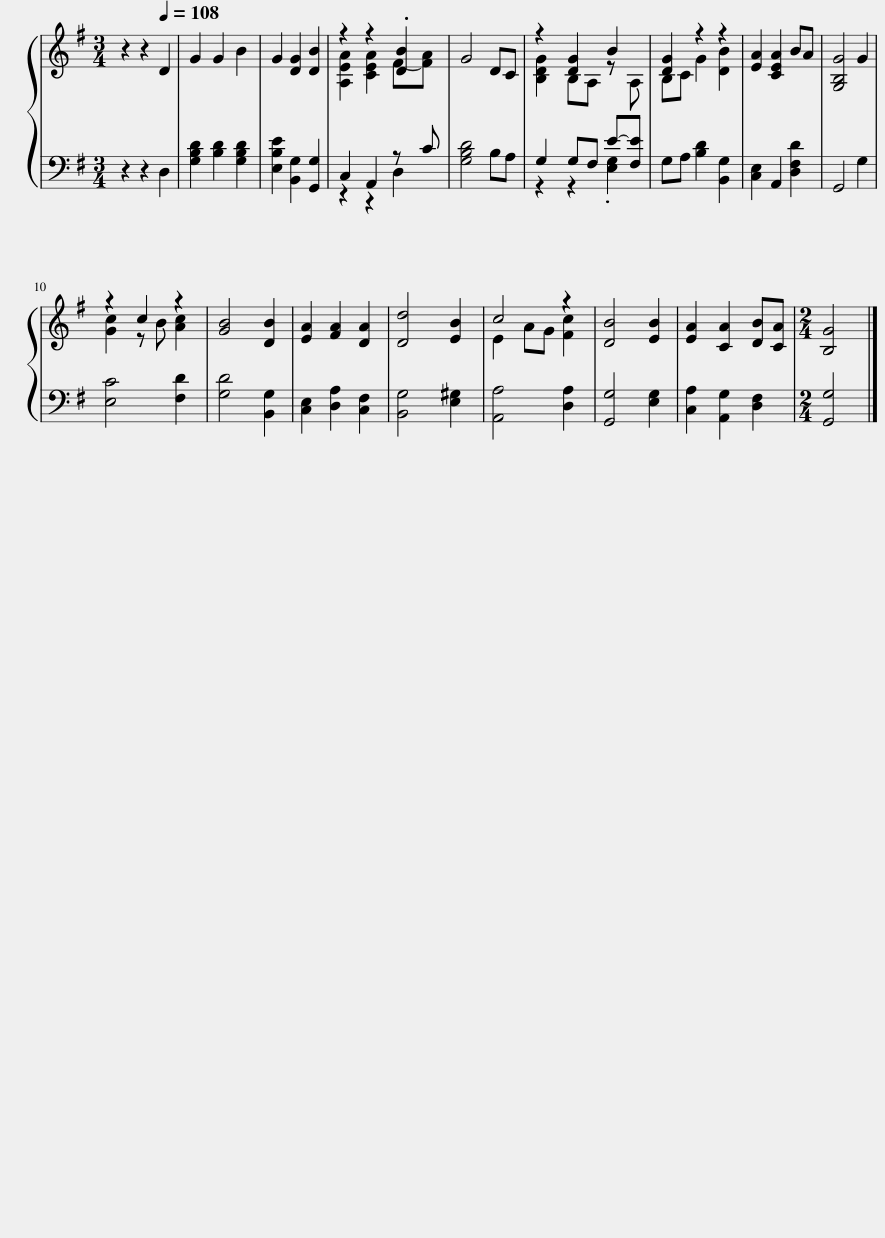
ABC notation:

X:1
%%score { ( 1 3 ) | ( 2 4 ) }
L:1/8
M:3/4
I:linebreak $
K:G
V:1 treble
V:3 treble
V:2 bass
V:4 bass
V:1
 z2 z2[Q:1/4=108] D2 | G2 G2 B2 | G2 [DG]2 [DB]2 | z2 z2 .[DB]2 | G4 DC | %5
 z2 [DG]2 B2 | [DG]2 z2 z2 | [EA]2 [CEA]2 BA | [G,B,G]4 G2 |$ z2 c2 z2 | %10
 [GB]4 [DB]2 | [EA]2 [FA]2 [DA]2 | [Dd]4 [EB]2 | c4 z2 | [DB]4 [EB]2 | %15
 [EA]2 [CA]2 [DB][CA] |[M:2/4] [B,G]4 |] %17
V:2
 z2 z2 D,2 | [G,B,D]2 [B,D]2 [G,B,D]2 | [E,B,E]2 [B,,G,]2 [G,,G,]2 | C,2 A,,2 z C | [G,B,D]4 B,A, | %5
 G,2 G,F, E-[F,E] | G,A, [B,D]2 [B,,G,]2 | [C,E,]2 A,,2 [D,F,D]2 | G,,4 G,2 |$ [E,C]4 [F,D]2 | %10
 [G,D]4 [B,,G,]2 | [C,E,]2 [D,A,]2 [C,F,]2 | [B,,G,]4 [E,^G,]2 | [A,,A,]4 [D,A,]2 | [G,,G,]4 [E,G,]2 | %15
 [C,A,]2 [A,,G,]2 [D,F,]2 |[M:2/4] [G,,G,]4 |] %17
V:3
 x6 | x6 | x6 | [A,EA]2 [CEA]2 F-[FA] | x6 | %5
 [B,DG]2 B,A, z A, | B,C G2 [DB]2 | x6 | x6 |$ [Gc]2 z B [Ac]2 | %10
 x6 | x6 | x6 | E2 AG [Fc]2 | x6 | %15
 x6 |[M:2/4] x4 |] %17
V:4
 x6 | x6 | x6 | z2 z2 D,2 | x6 | %5
 z2 z2 .[E,G,]2 | x6 | x6 | x6 |$ x6 | %10
 x6 | x6 | x6 | x6 | x6 | %15
 x6 |[M:2/4] x4 |] %17
